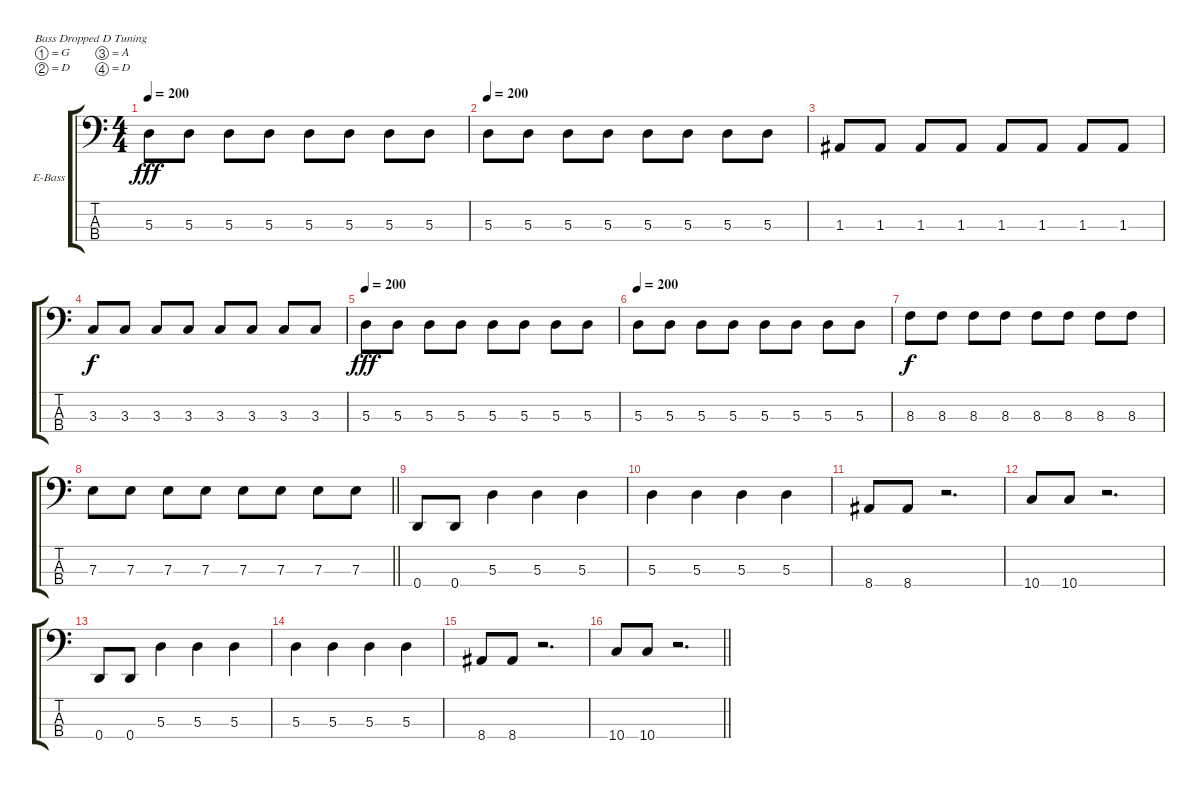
\bracketExtendMode groupsimilarinstruments
\firstSystemTrackNameOrientation horizontal
\otherSystemsTrackNameOrientation horizontal
\track ("bass" "E-Bass") {instrument electricbasspick}
\staff {score tabs}
\tuning (G2 D2 A1 D1)
\ts (4 4)
\tempo 200
\clef f4
\ks c
5.3.8{dy fff} 5.3.8 5.3.8 5.3.8 5.3.8 5.3.8 5.3.8 5.3.8 |
\tempo 200
5.3.8 5.3.8 5.3.8 5.3.8 5.3.8 5.3.8 5.3.8 5.3.8 |
1.3.8 1.3.8 1.3.8 1.3.8 1.3.8 1.3.8 1.3.8 1.3.8 |
3.3.8{dy f} 3.3.8 3.3.8 3.3.8 3.3.8 3.3.8 3.3.8 3.3.8 |
\tempo 200
5.3.8{dy fff} 5.3.8 5.3.8 5.3.8 5.3.8 5.3.8 5.3.8 5.3.8 |
\tempo 200
5.3.8 5.3.8 5.3.8 5.3.8 5.3.8 5.3.8 5.3.8 5.3.8 |
8.3.8{dy f} 8.3.8 8.3.8 8.3.8 8.3.8 8.3.8 8.3.8 8.3.8 |
\barLineRight lightlight
7.3.8 7.3.8 7.3.8 7.3.8 7.3.8 7.3.8 7.3.8 7.3.8 |
\section ("" "")
0.4.8 0.4.8 5.3.4 5.3.4 5.3.4 |
5.3.4 5.3.4 5.3.4 5.3.4 |
8.4.8 8.4.8 r.2{d} |
10.4.8 10.4.8 r.2{d} |
0.4.8 0.4.8 5.3.4 5.3.4 5.3.4 |
5.3.4 5.3.4 5.3.4 5.3.4 |
8.4.8 8.4.8 r.2{d} |
\barLineRight lightlight
10.4.8 10.4.8 r.2{d}
